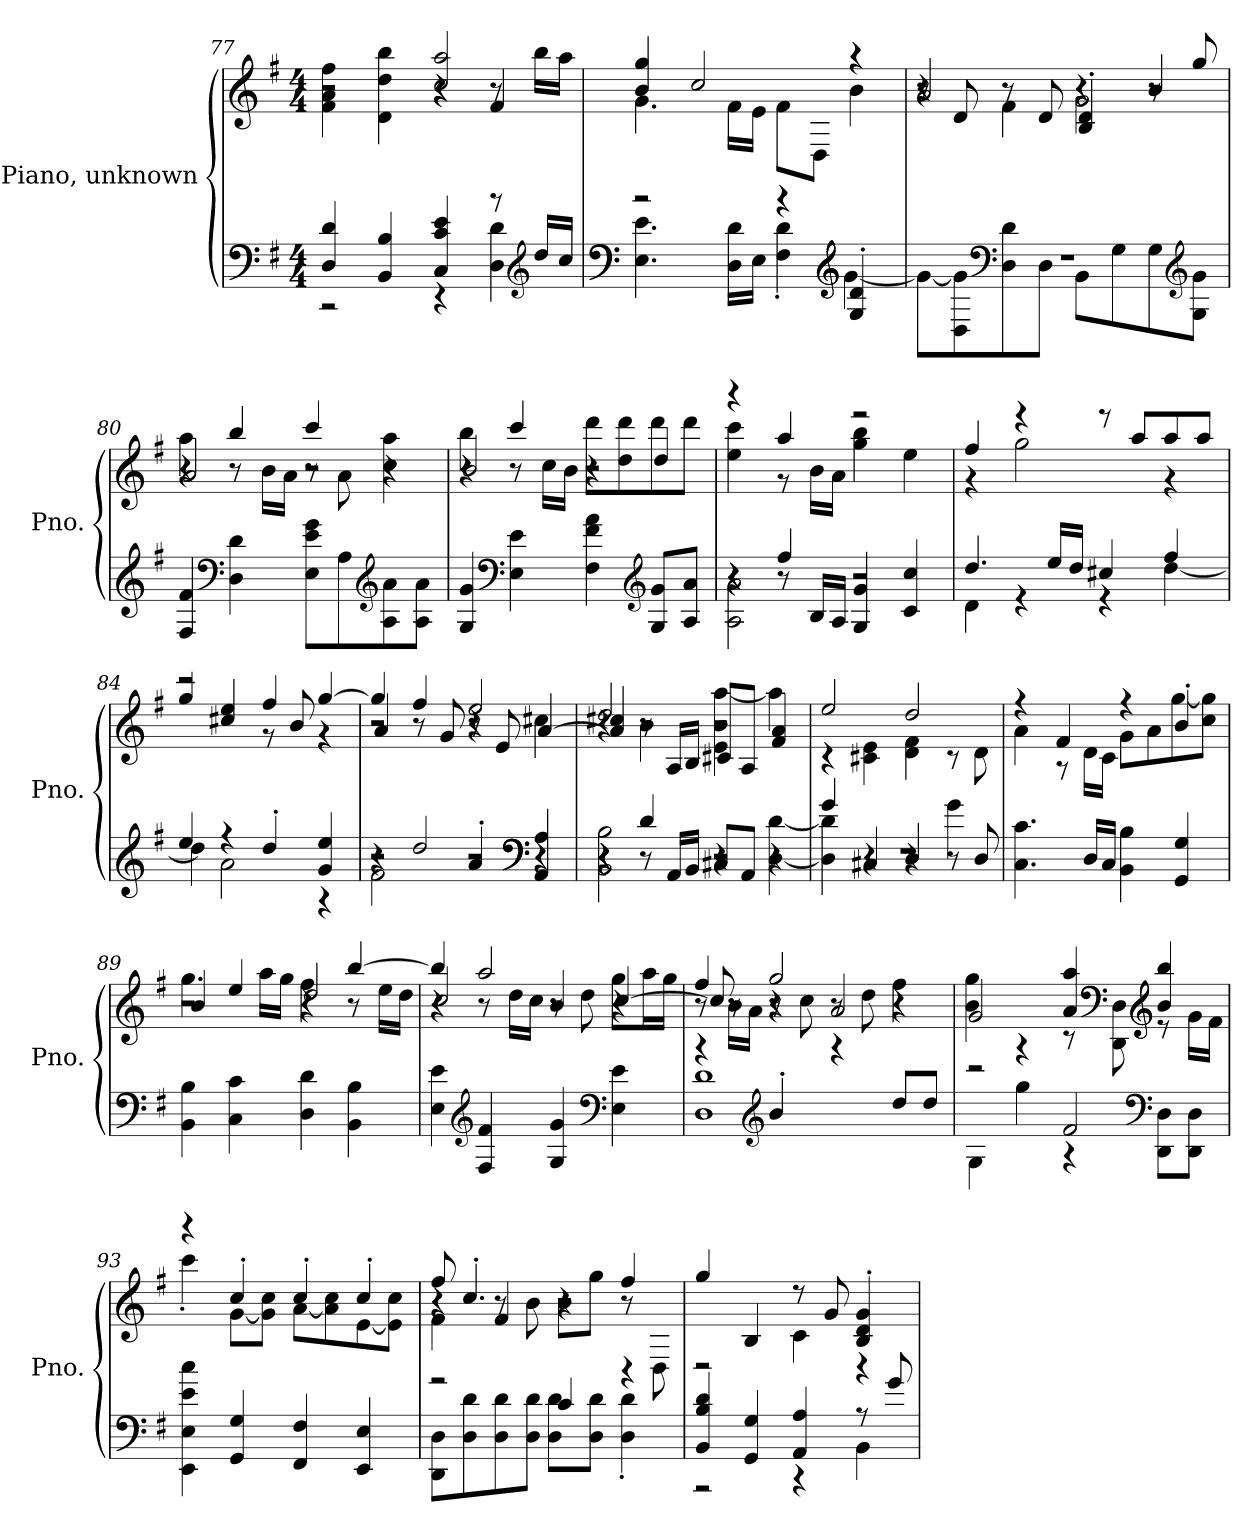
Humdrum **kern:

**kern	**kern
*part1	*part1
*staff2	*staff1
*I"Piano, unknown	*
*I'Pno.	*
!!LO:LB:g=z
*clefF4	*clefG2
*k[f#]	*k[f#]
*M4/4	*M4/4
=77	=77
*^	*^
*	*	*	*^
4D/ 4d/	2r	2r	4f#\ 4a\ 4ff#\	2r
4BB/ 4B/	.	.	4d\ 4dd\ 4bb\	.
4C/ 4c/ 4e/	4r	2cc/ 2aa/	4r	4r
8r	4D\ 4d\	.	8r	4f#/
*clefG2	*	*	*	*
16dd/LL	.	.	16bb\LL	.
16cc/JJ	.	.	16aa\JJ	.
*	*	*v	*v	*v
=78	=78	=78
*clefF4	*	*
*	*	*^
2r	4.E\ 4.e\	4b/ 4gg/	4.g\
.	.	2cc/	.
.	16D\ 16d\LL	.	16f#\LL
.	16E\JJ	.	16e\JJ
4r	4F#\' 4d\'	.	8f#\L
.	.	.	8D\J
*clefG2	*	*	*
4G/' 4d/'	[4g\	4r	4b\
=79	=79	=79	=79
*	*	*	*^
1r	8g\L_	2a/	4r	8r
.	8D\ 8g\]	.	.	8d/
*clefF4	*	*	*	*
.	8D\ 8d\	.	4f#\	8r
.	8D\J	.	.	8d/
.	8BB\L	4r	2g\	4B/' 4d/'
.	8G\	.	.	.
.	8G\	4b/	.	8r
*clefG2	*	*	*	*
.	8G\ 8g\J	.	.	8gg/
*v	*v	*	*	*
!!LO:LB:g=z	!!	!!
=80	=80	=80	=80
4F#/ 4f#/	4r	4aa\	2a/
*clefF4	*	*	*
4D\ 4d\	4bb/	8r	.
.	.	16b\LL	.
.	.	16a\JJ	.
8E\ 8e\ 8g\L	4ccc/	8r	2r
8A\	.	8a\	.
*clefG2	*	*	*
8A\ 8a\	4r	4cc\ 4aa\	.
8A\ 8a\J	.	.	.
=81	=81	=81	=81
4G/ 4g/	4r	4bb\	2b/
*clefF4	*	*	*
4E\ 4e\	4ccc/	8r	.
.	.	16cc\LL	.
.	.	16b\JJ	.
4F#\ 4f#\ 4a\	2r	8ddd\L	4r
.	.	8dd\ 8ddd\	.
*clefG2	*	*	*
8G/ 8g/L	.	8ddd\	4dd/
8A/ 8a/J	.	8ddd\J	.
*	*	*v	*v
=82	=82	=82
*^	*	*
*	*^	*	*
4r	2A\ 2a\	4r	4r	4ee\ 4ccc\
4ff#/	.	8r	4aa/	8r
.	.	16B/LL	.	16b\LL
.	.	16A/JJ	.	16a\JJ
2r	2r	4G/ 4g/	2r	4gg\ 4bb\
.	.	4c/ 4cc/	.	4ee\
*	*v	*v	*	*
=83	=83	=83	=83
4.dd/	4d\	4ff#/	4r
.	4r	4r	2gg\
16ee/LL	.	.	.
16dd/JJ	.	.	.
4cc#X/	4r	8r	.
.	.	8aa/L	.
4ff#/	[4dd\	8aa/	4r
.	.	8aa/J	.
!!LO:PB:g=z	!!
=84	=84	=84	=84
4ee/	4dd\]	2r	4gg/
4r	2a\	.	4cc#X/ 4ee/
4dd'/	.	4ff#/	8r
.	.	.	8b/
4g/ 4ee/	4r	[4gg/	4r
=85	=85	=85	=85
*	*^	*	*^
4r	2f#\	2r	4gg/]	2r	4a/
2dd/	.	.	4ff#/	.	8r
.	.	.	.	.	8g/
.	2r	4a'/	2ee/	4r	8r
.	.	.	.	.	8e/
*clefF4	*	*	*	*	*
4r	.	4AA/ 4A/	.	4cc#X\	[4a/
=86	=86	=86	=86	=86	=86
4r	2BB\ 2B\	4r	2dd/	4r	4a/] 4cc#X/
4d/	.	8r	.	4b\	8r
.	.	16AA/LL	.	.	16A/LL
.	.	16BB/JJ	.	.	16B/JJ
2r	4r	8C#X/L	2r	4e\ 4b\ [4aa\	8c#X/L
.	.	8AA/J	.	.	8A/J
.	[4D\ [4d\	4r	.	4aa\]	4f#/ 4a/
*	*	*	*	*v	*v
=87	=87	=87	=87	=87
1r	4D\] 4d\]	4g/	2ee/	4r
.	4r	4C#X/	.	4c#X\ 4e\
.	4r	4D/	2dd/	4d\ 4f#\
.	4g\	8r	.	8r
.	.	8D/	.	8d\
*v	*v	*v	*	*
!!LO:LB:g=z	!!
=88	=88	=88
4.C\ 4.c\	4r	4a\
.	4f#/	8r
16D/LL	.	16d\LL
16C/JJ	.	16c\JJ
4BB\ 4B\	4r	8g\L
.	.	8a\
4GG/ 4G/	4b'/	[8gg\
.	.	8cc\ 8gg\]J
=89	=89	=89
*	*	*^
4BB\ 4B\	2r	4.gg\	4b/
4C\ 4c\	.	.	4ee/
.	.	16aa\LL	.
.	.	16gg\JJ	.
4D\ 4d\	4r	4ff#\	2dd/
4BB\ 4B\	[4bb/	8r	.
.	.	16ee\LL	.
.	.	16dd\JJ	.
=90	=90	=90	=90
4E\ 4e\	4bb/]	4r	2cc/
*clefG2	*	*	*
4F#/ 4f#/	2aa/	8r	.
.	.	16dd\LL	.
.	.	16cc\JJ	.
4G/ 4g/	.	8r	4b/
.	.	8dd\	.
*clefF4	*	*	*
4E\ 4e\	4r	8gg\L	[4cc/
.	.	16aa\L	.
.	.	16gg\JJ	.
=91	=91	=91	=91
*^	*	*	*
4r	1D 1d	4ff#/	8r	8cc/]
.	.	.	16b\LL	8r
.	.	.	16a\JJ	.
*clefG2	*	*	*	*
4b'/	.	2gg/	8r	4r
.	.	.	8cc\	.
4r	.	.	8r	2a/
.	.	.	8dd\	.
8dd/L	.	4r	4ff#\	.
8dd/J	.	.	.	.
*	*	*	*v	*v
!!LO:LB:g=z
=92	=92	=92	=92
2r	4G\	2g/	4b\ 4gg\
.	4gg\	.	4r
2f#/	4r	4a/ 4aa/	8r
*	*	*clefF4	*
.	.	.	8DD\ 8D\
*clefF4	*	*clefG2	*
.	8DD\ 8D\L	4b/ 4bb/	8r
.	8DD\ 8D\J	.	16g\LL
.	.	.	16f#\JJ
*v	*v	*	*
=93	=93	=93
4EE\ 4E\ 4e\ 4cc\	4r	4ccc'\
4GG/ 4G/	4cc'/	[8g\L
.	.	8g\] 8cc\J
4FF#/ 4F#/	4cc'/	[8a\L
.	.	8a\] 8cc\
4EE/ 4E/	4cc'/	[8e\
.	.	8e\] 8cc\J
=94	=94	=94
*^	*	*^
2r	8DD\ 8D\L	8ff#/	4f#\	4r
.	8D\ 8d\	4.cc'/	.	.
.	8D\ 8d\	.	8r	4f#/
.	8D\ 8d\J	.	8b\	.
4c/	8D\ 8d\L	4r	8b\L	2r
.	8D\ 8d\J	.	8gg\J	.
4r	4D\' 4d\'	4ff#/	8r	.
.	.	.	8D\	.
*	*	*	*v	*v
=95	=95	=95	=95
4BB/ 4B/ 4d/	2r	4gg/	2r
4GG/ 4G/	.	4B/	.
4AA/ 4A/	4r	8r	4c\
.	.	8g/	.
8r	4BB\	4B/' 4d/' 4g/'	4r
8g/	.	.	.
*v	*v	*	*
*	*v	*v
=	=
*-	*-
